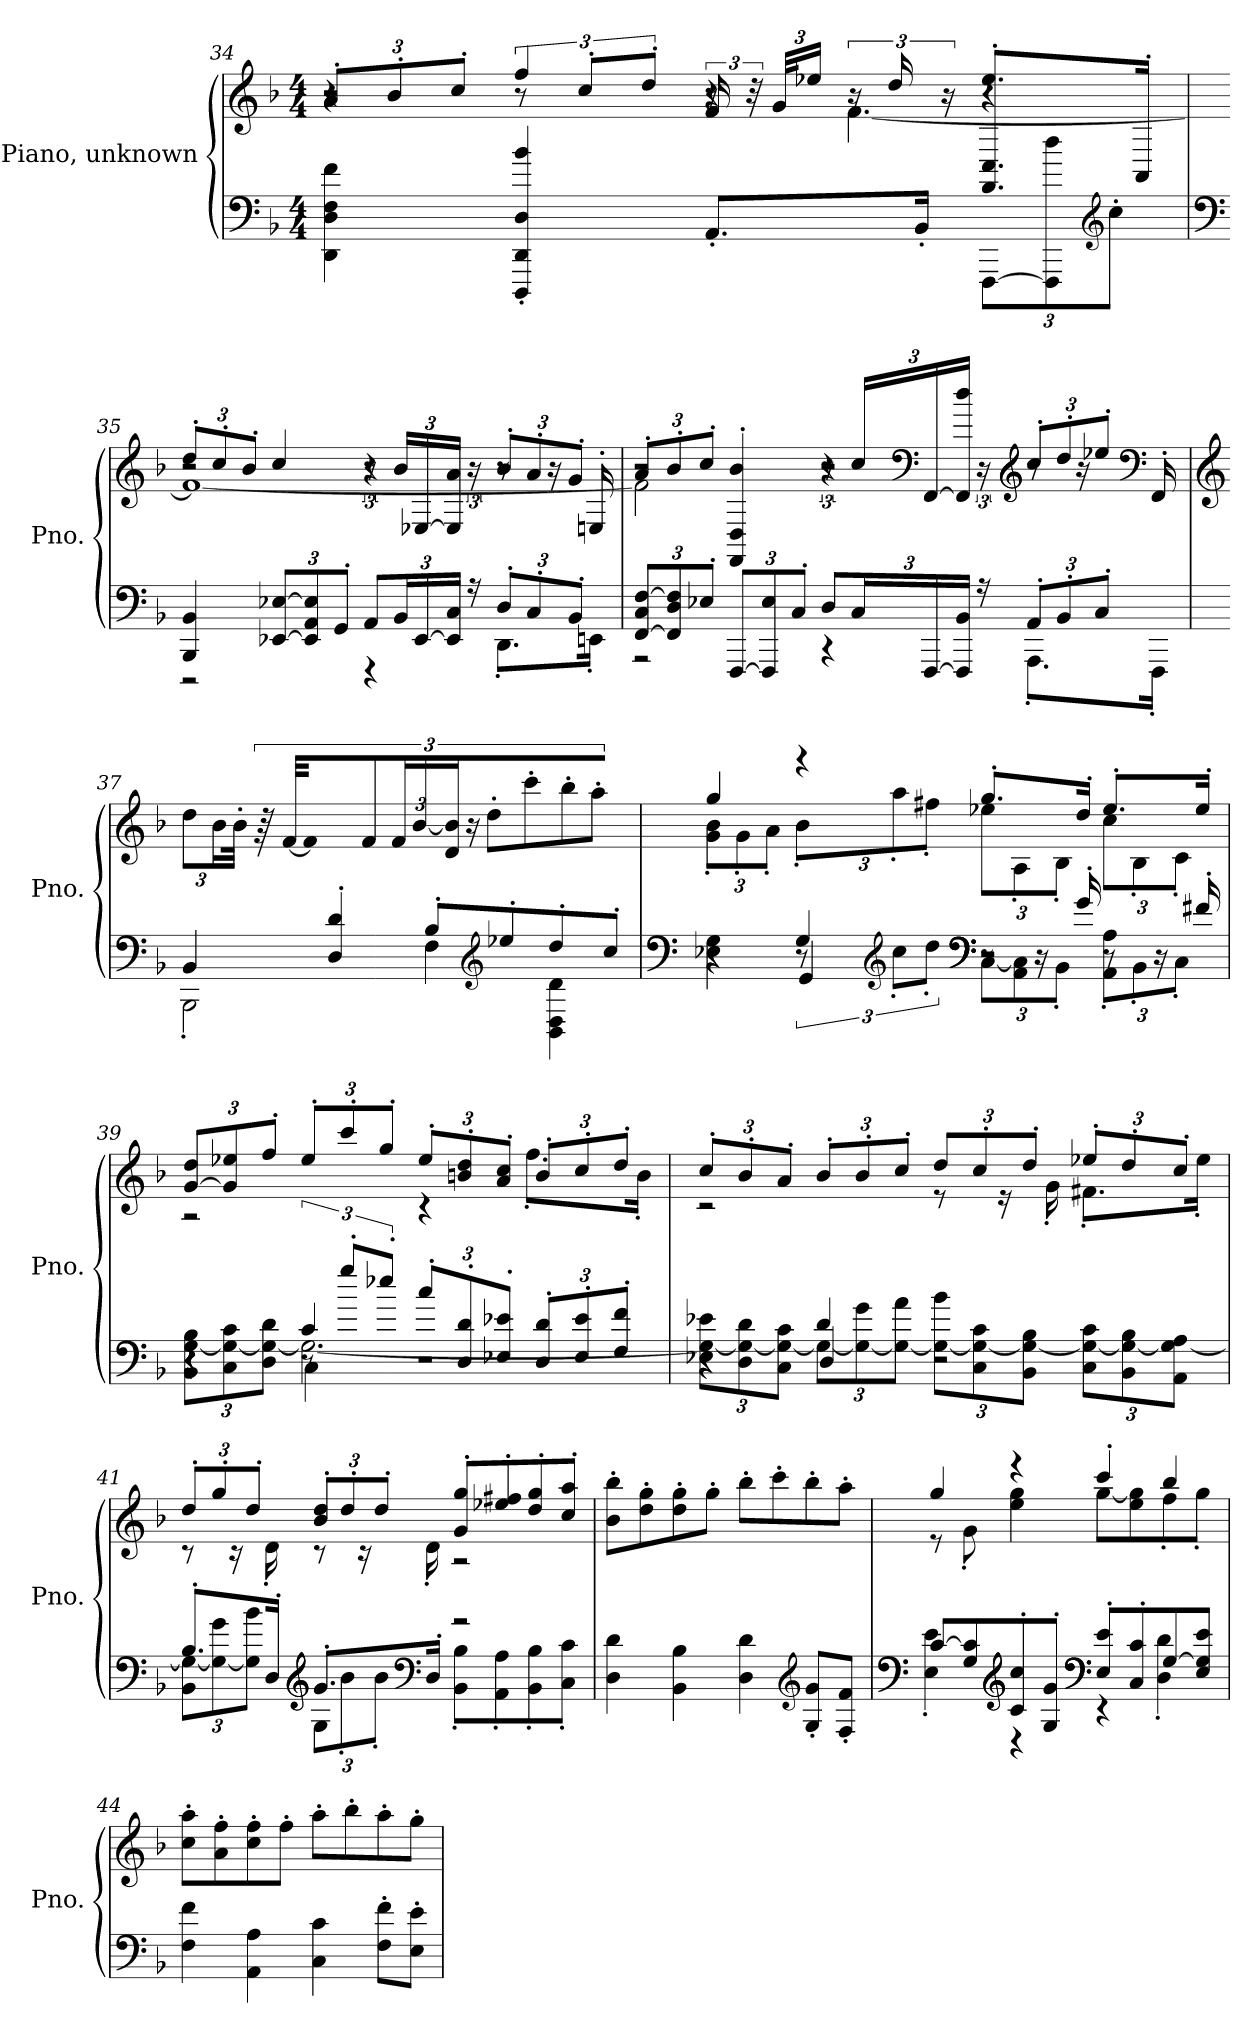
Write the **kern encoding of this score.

**kern	**kern
*part1	*part1
*staff2	*staff1
*I"Piano, unknown	*
*I'Pno.	*
!!LO:LB:g=z
*clefF4	*clefG2
*k[b-]	*k[b-]
*M4/4	*M4/4
*	*Xbrackettup
=34	=34
*	*^
*	*	*^
4DD\ 4D\ 4F\ 4f\	12a'/L	2r	4r
.	12b-'/	.	.
.	12cc'/J	.	.
*	*brackettup	*	*
4DDD/' 4DD/' 4D/' 4b-/'	12r	.	4ff/
.	12cc'/L	.	.
.	12dd'/J	.	.
8.AA'/L	24f/	8r	4r
.	48r	.	.
.	48g/KLL	.	.
.	24ee-X/JJ	.	.
.	24r	[4.f\	.
.	24dd/	.	.
16BB-'/Jk	.	.	.
.	24r	.	.
*Xbrackettup	*	*	*
[12FFF\L	4r	.	8.FF/' 8.C/' 8.ee-/'L
12FFF\] 12dd\	.	.	.
*clefG2	*	*	*
12cc'\J	.	.	.
.	.	.	16AA'/Jk
=35	=35	=35	=35
*clefF4	*	*	*
*^	*	*	*
*	*	*Xbrackettup	*	*
4BBB-/ 4BB-/	2r	12dd'/L	1f_	2r
.	.	12cc'/	.	.
.	.	12b-'/J	.	.
[12EE-X/ [12E-X/L	.	4cc/	.	.
12EE-/] 12AA/ 12E-/]	.	.	.	.
12GG'/J	.	.	.	.
*	*	*brackettup	*	*
12AA/L	4r	12r	.	4r
24BB-/L	.	24b-/LL	.	.
*brackettup	*	*	*	*
[24EE-/	.	[24E-X/	.	.
24EE-/] 24C/JJ	.	24E-/] 24a/JJ	.	.
24r	.	24r	.	.
*Xbrackettup	*	*Xbrackettup	*	*
12D'/L	8.DD'\L	12b-'/L	.	8r
12C'/	.	12a'/	.	.
.	.	.	.	16r
12BB-'/J	.	12g'/J	.	.
.	16EEn'\Jk	.	.	16En'/
!!LO:LB:g=z	!!	!!
=36	=36	=36	=36	=36
[12FF/ 12C/ [12F/L	2r	12a'/L	2f\]	2r
12FF/] 12D/ 12F/]	.	12b-'/	.	.
12E-X'/J	.	12cc'/J	.	.
[12FFF/L	.	4FF/' 4D/' 4b-/'	.	.
12FFF/] 12E-/	.	.	.	.
12C'/J	.	.	.	.
*	*	*brackettup	*	*
12D/L	4r	12r	2r	4r
24C/L	.	24cc/LL	.	.
*	*	*clefF4	*	*
*brackettup	*	*	*	*
[24FFF/	.	[24FF/	.	.
24FFF/] 24BB-/JJ	.	24FF/] 24dd/JJ	.	.
24r	.	24r	.	.
*	*	*clefG2	*	*
*Xbrackettup	*	*Xbrackettup	*	*
12AA'/L	8.AAA'\L	12cc'/L	.	8r
12BB-'/	.	12dd'/	.	.
.	.	.	.	16r
12C'/J	.	12ee-X'/J	.	.
*	*	*clefF4	*	*
.	16FFF'\Jk	.	.	16FF'/
*	*	*v	*v	*v
=37	=37	=37
*	*	*clefG2
4BB-/	2BBB-'\	12dd\L
.	.	24b-\L
.	.	32b-'\JJk
*	*	*brackettup
.	.	96r
.	.	[48f/KLL
.	.	16f/J]
*	*	*Xbrackettup
4D/' 4d/'	.	12f/
.	.	24f/L
*	*	*brackettup
.	.	[24b-/
.	.	24d/ 24b-/]JJ
.	.	24r
8B-'/L	4F\	8dd'\L
*clefG2	*	*
8ee-X'/	.	8ccc'\
8dd'/	4BB-\ 4D\ 4d\	8bb-'\
8cc'/J	.	8aa'\J
*v	*v	*
!!LO:LB:g=z
=38	=38
*clefF4	*
*^	*^
*	*^	*	*
*	*	*	*	*Xbrackettup
4r	4E-X\ 4G\	4r	4gg/	12g\' 12b-\'L
.	.	.	.	12g'\
.	.	.	.	12a'\J
*	*brackettup	*	*	*
4G/	12r	4GG/	4r	12b-'\L
*clefG2	*	*	*	*
.	12cc'\L	.	.	12aa'\
.	12dd'\J	.	.	12ff#X'\J
*clefF4	*	*	*	*
*	*Xbrackettup	*	*	*
8r	[12C\L	2r	8.gg'/L	12ee-X\L
.	12AA\ 12C\]	.	.	12A'\
16r	.	.	.	.
.	12BB-'\J	.	.	12B-'\J
16g'/	.	.	16dd'/Jk	.
8r	12AA\' 12A\'L	.	8.ee-'/L	12cc\L
.	12BB-'\	.	.	12B-'\
16r	.	.	.	.
.	12C'\J	.	.	12c'\J
16f#X'/	.	.	16ee-'/Jk	.
=39	=39	=39	=39	=39
*	*	*^	*	*
4r	12BB-\ [12G\ 12B-\L	4r	4r	[12g/ 12dd/L	2r
.	12C\ 12G\_ 12c\	.	.	12g/] 12ee-X/	.
.	12D\ 12G\_ 12d\J	.	.	12ff'/J	.
*brackettup	*	*	*	*	*
12r	2.G\_	4c/	4C\	12ee-'/L	.
12gg'/L	.	.	.	12ccc'/	.
12ee-X'/J	.	.	.	12gg'/J	.
*Xbrackettup	*	*	*	*	*
12cc'/L	.	2r	2r	12ee-'/L	4r
12D/' 12d/'	.	.	.	12bn/' 12dd/'	.
12E-X/' 12e-X/'J	.	.	.	12a/' 12cc/'J	.
12D/' 12d/'L	.	.	.	12b'/L	8.ff'\L
12E-/' 12e-/'	.	.	.	12cc'/	.
12F/' 12f/'J	.	.	.	12dd'/J	.
.	.	.	.	.	16b'\Jk
*	*	*v	*v	*	*
!!LO:PB:g=z	!!
=40	=40	=40	=40	=40
4r	12E-X\ 12G\_ 12e-X\L	4r	12cc'/L	2r
.	12D\ 12G\_ 12d\	.	12b-'/	.
.	12C\ 12G\_ 12c\J	.	12a'/J	.
4d/	12G\L_	4D/	12b-'/L	.
.	12G\_ 12g\	.	12b-'/	.
.	12G\_ 12a\J	.	12cc'/J	.
2r	12G\_ 12b-\L	2r	12dd/L	8r
.	12C\ 12G\_ 12c\	.	12cc'/	.
.	.	.	.	16r
.	12BB-\ 12G\_ 12B-\J	.	12dd'/J	.
.	.	.	.	16g'\
.	12C\ 12G\_ 12c\L	.	12ee-X'/L	8.f#X'\L
.	12BB-\ 12G\_ 12B-\	.	12dd'/	.
.	12AA\ 12G\_ 12A\J	.	12cc'/J	.
.	.	.	.	16ee-'\Jk
*	*v	*v	*	*
=41	=41	=41	=41
8.B-'/L	12BB-\ 12G\_L	12dd'/L	8r
.	12G\_ 12g\	12gg'/	.
.	.	.	16r
.	12G\] 12b-\J	12dd'/J	.
16D'/Jk	.	.	16d'\
*clefG2	*	*	*
8.g'/L	12G\L	12b-/' 12dd/'L	8r
.	12b-'\	12dd'/	.
.	.	.	16r
.	12b-'\J	12dd'/J	.
*clefF4	*	*	*
16D'/Jk	.	.	16d'\
2r	8BB-\' 8B-\'L	8g/' 8gg/'L	2r
.	8AA\' 8A\'	8ee-X/' 8ff#X/'	.
.	8BB-\' 8B-\'	8dd/' 8gg/'	.
.	8C\' 8c\'J	8cc/' 8aa/'J	.
*v	*v	*	*
*	*v	*v
!!LO:LB:g=z
=42	=42
4D\ 4d\	8b-\' 8bb-\'L
.	8dd\' 8gg\'
4BB-\ 4B-\	8dd\' 8gg\'
.	8gg'\J
4D\ 4d\	8bb-'\L
.	8ccc'\
*clefG2	*
8G/' 8g/'L	8bb-'\
8F/' 8f/'J	8aa'\J
=43	=43
*clefF4	*
*^	*^
[8c/L	4E\' 4e\'	4gg/	8r
8G/ 8c/]	.	.	8g'\
*clefG2	*	*	*
8c/' 8cc/'	4r	4r	4ee\ 4gg\
8G/' 8g/'J	.	.	.
*clefF4	*	*	*
8E/' 8e/'L	4r	4ccc'/	[8gg\L
8C/' 8c/'	.	.	8ee\ 8gg\]
[8G/	4D\' 4d\'	4bb-/	8ff'\
8E/ 8G/] 8e/J	.	.	8gg'\J
*v	*v	*	*
*	*v	*v
=44	=44
4F\ 4f\	8cc\' 8aa\'L
.	8a\' 8ff\'
4AA\ 4A\	8cc\' 8ff\'
.	8ff'\J
4C\ 4c\	8aa'\L
.	8bb-'\
8F\' 8f\'L	8aa'\
8E\' 8e\'J	8gg'\J
=	=
*-	*-
